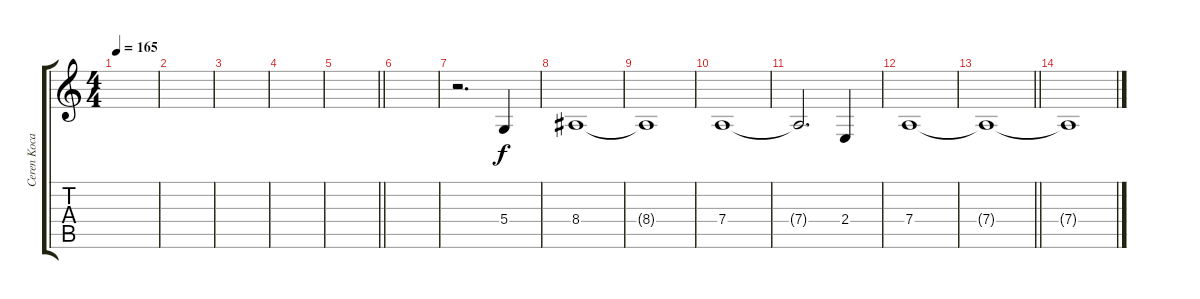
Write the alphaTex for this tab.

\track ("Ceren Kocakaplan" "Ceren Koca") {instrument violin}
\staff {score tabs}
\tuning (E4 B3 G3 D3 A2 E2) {hide}
\ts (4 4)
\tempo 165
\clef g2
\ks c
|
|
|
|
\barLineRight lightlight
|
|
r.2{d} 5.4.4 |
8.4.1 |
8.4{t}.1 |
7.4.1 |
7.4{t}.2{d} 2.4.4 |
7.4.1 |
\barLineRight lightlight
7.4{t}.1 |
7.4{t}.1
